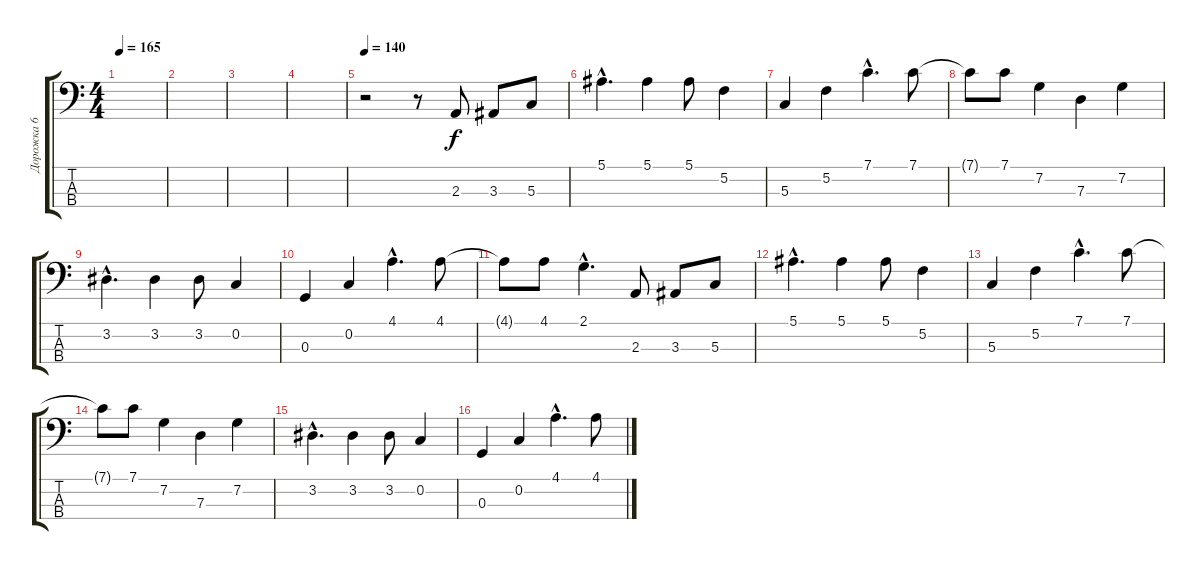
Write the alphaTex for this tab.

\track ("Дорожка 6" "Дорожка 6") {instrument electricbasspick}
\staff {score tabs}
\tuning (F2 C2 G1 D1) {hide}
\ts (4 4)
\tempo 165
\clef f4
\ks c
|
|
|
|
\tempo 140
r.2 r.8 2.3.8 3.3.8 5.3.8 |
5.1{hac}.4{d} 5.1.4 5.1.8 5.2.4 |
5.3.4 5.2.4 7.1{hac}.4{d} 7.1.8 |
7.1{t}.8 7.1.8 7.2.4 7.3.4 7.2.4 |
3.2{hac}.4{d} 3.2.4 3.2.8 0.2.4 |
0.3.4 0.2.4 4.1{hac}.4{d} 4.1.8 |
4.1{t}.8 4.1.8 2.1{hac}.4{d} 2.3.8 3.3.8 5.3.8 |
5.1{hac}.4{d} 5.1.4 5.1.8 5.2.4 |
5.3.4 5.2.4 7.1{hac}.4{d} 7.1.8 |
7.1{t}.8 7.1.8 7.2.4 7.3.4 7.2.4 |
3.2{hac}.4{d} 3.2.4 3.2.8 0.2.4 |
0.3.4 0.2.4 4.1{hac}.4{d} 4.1.8
